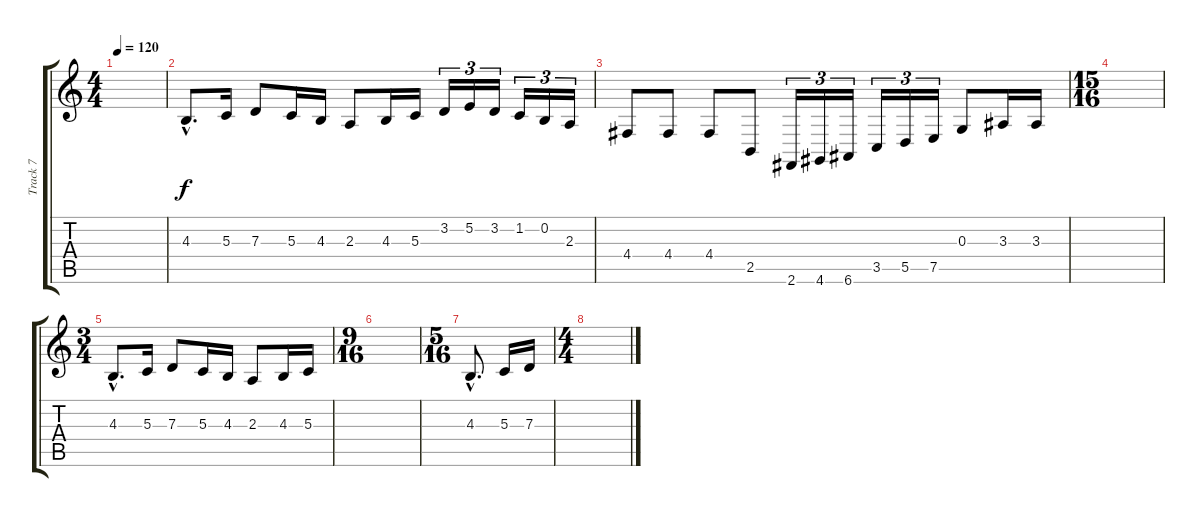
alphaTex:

\track ("Track 7" "Track 7") {instrument harpsichord}
\staff {score tabs}
\tuning (E4 B3 G3 D3 A2 E2) {hide}
\ts (4 4)
\tempo 120
\clef g2
\ks c
|
4.3{hac}.8{d} 5.3.16 7.3.8 5.3.16 4.3.16 2.3.8 4.3.16 5.3.16 3.2.16{tu (3 2)} 5.2.16{tu (3 2)} 3.2.16{tu (3 2)} 1.2.16{tu (3 2)} 0.2.16{tu (3 2)} 2.3.16{tu (3 2)} |
4.4.8 4.4.8 4.4.8 2.5.8 2.6.16{tu (3 2)} 4.6.16{tu (3 2)} 6.6.16{tu (3 2)} 3.5.16{tu (3 2)} 5.5.16{tu (3 2)} 7.5.16{tu (3 2)} 0.3.8 3.3.16 3.3.16 |
\ts (15 16)
|
\ts (3 4)
4.3{hac}.8{d} 5.3.16 7.3.8 5.3.16 4.3.16 2.3.8 4.3.16 5.3.16 |
\ts (9 16)
|
\ts (5 16)
4.3{hac}.8{d} 5.3.16 7.3.16 |
\ts (4 4)
